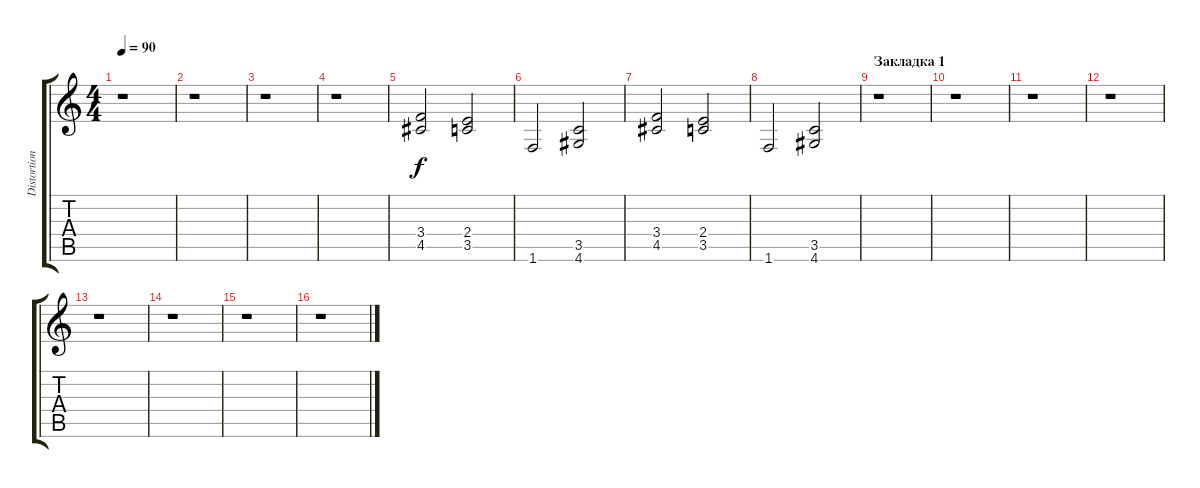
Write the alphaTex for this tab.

\track ("Distortion" "Distortion") {instrument distortionguitar}
\staff {score tabs}
\tuning (E4 B3 G3 D3 A2 E2) {hide}
\ts (4 4)
\tempo 90
\clef g2
\ks c
r.1{dy f instrument distortionguitar} |
r.1 |
r.1 |
r.1 |
(3.4 4.5).2 (2.4 3.5).2 |
1.6.2 (3.5 4.6).2 |
(3.4 4.5).2 (2.4 3.5).2 |
1.6.2 (3.5 4.6).2 |
\section ("" "Закладка 1")
r.1 |
r.1 |
r.1 |
r.1 |
r.1 |
r.1 |
r.1 |
r.1
